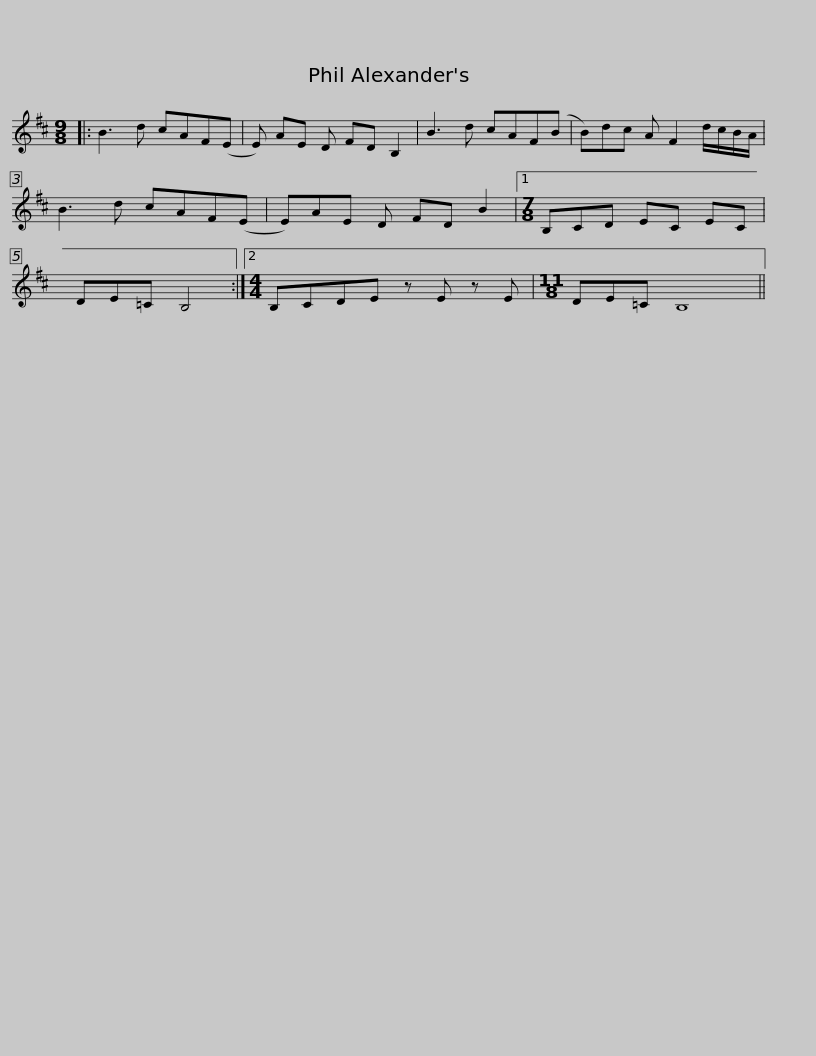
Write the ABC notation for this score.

X:1
L:1/8
M:9/8
I:linebreak $
K:Bmin
V:1 treble
V:1
|: B3 d cAF(E | E) AE D FD B,2 | B3 d cAF(B | B)dc A F2 d/c/B/A/ | B3 d cAF(E |$ %5
 E)AE D FD B2 |1[M:7/8] B,CD EC EC | DE=C B,4 :|2[M:4/4] B,CDE z E z E |[M:11/8] DE=C B,8 || %10
